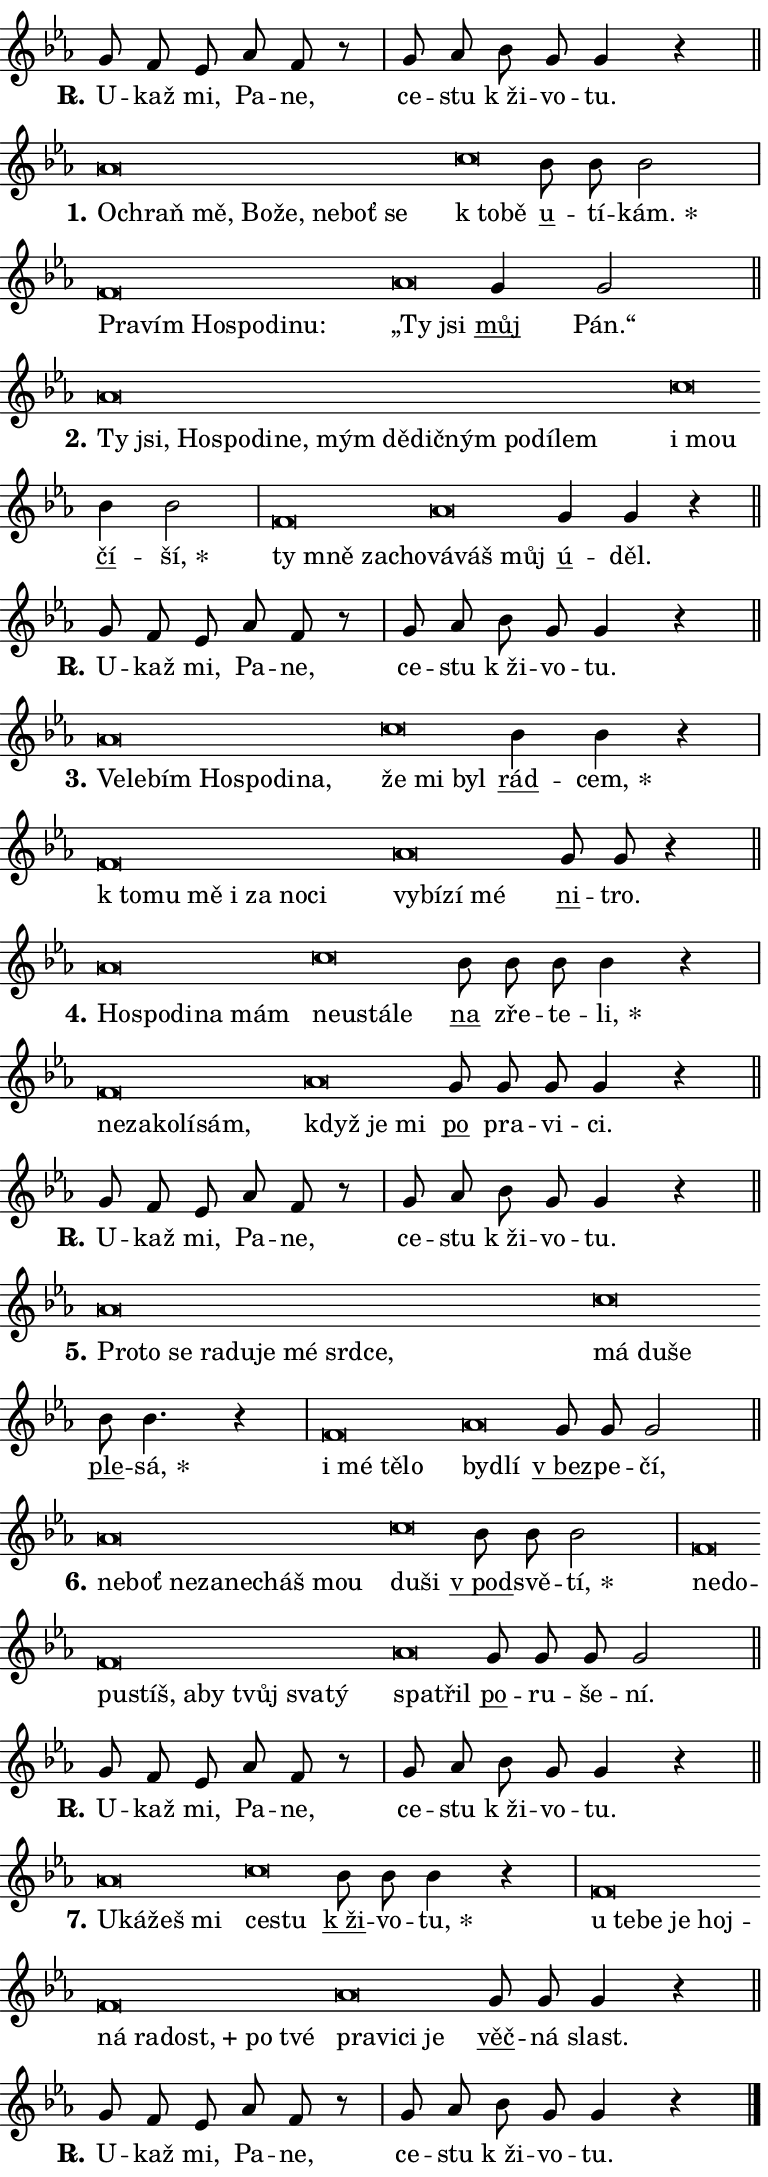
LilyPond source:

\version "2.24.0"
\header { tagline = "" }
\paper {
  indent = 0\cm
  top-margin = 0\cm
  right-margin = 0.13\cm % to fit lyric hyphens
  bottom-margin = 0\cm
  left-margin = 0\cm
  paper-width = 13\cm
  page-breaking = #ly:one-page-breaking
  system-system-spacing.basic-distance = #11
  score-system-spacing.basic-distance = #11
  ragged-last = ##f
}


%% Author: Thomas Morley
%% https://lists.gnu.org/archive/html/lilypond-user/2020-05/msg00002.html
#(define (line-position grob)
"Returns position of @var[grob} in current system:
   @code{'start}, if at first time-step
   @code{'end}, if at last time-step
   @code{'middle} otherwise
"
  (let* ((col (ly:item-get-column grob))
         (ln (ly:grob-object col 'left-neighbor))
         (rn (ly:grob-object col 'right-neighbor))
         (col-to-check-left (if (ly:grob? ln) ln col))
         (col-to-check-right (if (ly:grob? rn) rn col))
         (break-dir-left
           (and
             (ly:grob-property col-to-check-left 'non-musical #f)
             (ly:item-break-dir col-to-check-left)))
         (break-dir-right
           (and
             (ly:grob-property col-to-check-right 'non-musical #f)
             (ly:item-break-dir col-to-check-right))))
        (cond ((eqv? 1 break-dir-left) 'start)
              ((eqv? -1 break-dir-right) 'end)
              (else 'middle))))

#(define (tranparent-at-line-position vctor)
  (lambda (grob)
  "Relying on @code{line-position} select the relevant enry from @var{vctor}.
Used to determine transparency,"
    (case (line-position grob)
      ((end) (not (vector-ref vctor 0)))
      ((middle) (not (vector-ref vctor 1)))
      ((start) (not (vector-ref vctor 2))))))

noteHeadBreakVisibility =
#(define-music-function (break-visibility)(vector?)
"Makes @code{NoteHead}s transparent relying on @var{break-visibility}"
#{
  \override NoteHead.transparent =
    #(tranparent-at-line-position break-visibility)
#})

#(define delete-ledgers-for-transparent-note-heads
  (lambda (grob)
    "Reads whether a @code{NoteHead} is transparent.
If so this @code{NoteHead} is removed from @code{'note-heads} from
@var{grob}, which is supposed to be @code{LedgerLineSpanner}.
As a result ledgers are not printed for this @code{NoteHead}"
    (let* ((nhds-array (ly:grob-object grob 'note-heads))
           (nhds-list
             (if (ly:grob-array? nhds-array)
                 (ly:grob-array->list nhds-array)
                 '()))
           ;; Relies on the transparent-property being done before
           ;; Staff.LedgerLineSpanner.after-line-breaking is executed.
           ;; This is fragile ...
           (to-keep
             (remove
               (lambda (nhd)
                 (ly:grob-property nhd 'transparent #f))
               nhds-list)))
      ;; TODO find a better method to iterate over grob-arrays, similiar
      ;; to filter/remove etc for lists
      ;; For now rebuilt from scratch
      (set! (ly:grob-object grob 'note-heads)  '())
      (for-each
        (lambda (nhd)
          (ly:pointer-group-interface::add-grob grob 'note-heads nhd))
        to-keep))))

squashNotes = {
  \override NoteHead.X-extent = #'(-0.2 . 0.2)
  \override NoteHead.Y-extent = #'(-0.75 . 0)
  \override NoteHead.stencil =
    #(lambda (grob)
       (let ((pos (ly:grob-property grob 'staff-position)))
         (begin
           (if (< pos -7) (display "ERROR: Lower brevis then expected\n") (display ""))
           (if (<= pos -6) ly:text-interface::print ly:note-head::print))))
}
unSquashNotes = {
  \revert NoteHead.X-extent
  \revert NoteHead.Y-extent
  \revert NoteHead.stencil
}

hideNotes = \noteHeadBreakVisibility #begin-of-line-visible
unHideNotes = \noteHeadBreakVisibility #all-visible

% work-around for resetting accidentals
% https://lilypond.org/doc/v2.23/Documentation/notation/displaying-rhythms#unmetered-music
cadenzaMeasure = {
  \cadenzaOff
  \partial 1024 s1024
  \cadenzaOn
}

#(define-markup-command (accent layout props text) (markup?)
  "Underline accented syllable"
  (interpret-markup layout props
    #{\markup \override #'(offset . 4.3) \underline { #text }#}))

responsum = \markup \concat {
  "R" \hspace #-1.05 \path #0.1 #'((moveto 0 0.07) (lineto 0.9 0.8)) \hspace #0.05 "."
}

spaceSize = #0.6828661417322834 % exact space size for TeX Gyre Schola

\layout {
  \context {
    \Staff
    \remove "Time_signature_engraver"
    \override LedgerLineSpanner.after-line-breaking = #delete-ledgers-for-transparent-note-heads
  }
  \context {
    \Lyrics {
      \override LyricSpace.minimum-distance = \spaceSize
      \override LyricText.font-name = #"TeX Gyre Schola"
      \override LyricText.font-size = 1
      \override StanzaNumber.font-name = #"TeX Gyre Schola Bold"
      \override StanzaNumber.font-size = 1
    }
  }
  \context {
    \Score 
    \override NoteHead.text =
      #(lambda (grob) 
        (let ((pos (ly:grob-property grob 'staff-position)))
          #{\markup {
            \combine
              \halign #-0.55 \raise #(if (= pos -6) 0 0.5) \override #'(thickness . 2) \draw-line #'(3.2 . 0)
              \musicglyph "noteheads.sM1"
          }#}))
  }
}

% magnetic-lyrics.ily
%
%   written by
%     Jean Abou Samra <jean@abou-samra.fr>
%     Werner Lemberg <wl@gnu.org>
%
%   adapted by
%     Jiri Hon <jiri.hon@gmail.com>
%
% Version 2022-Apr-15

% https://www.mail-archive.com/lilypond-user@gnu.org/msg149350.html

#(define (Left_hyphen_pointer_engraver context)
   "Collect syllable-hyphen-syllable occurrences in lyrics and store
them in properties.  This engraver only looks to the left.  For
example, if the lyrics input is @code{foo -- bar}, it does the
following.

@itemize @bullet
@item
Set the @code{text} property of the @code{LyricHyphen} grob between
@q{foo} and @q{bar} to @code{foo}.

@item
Set the @code{left-hyphen} property of the @code{LyricText} grob with
text @q{foo} to the @code{LyricHyphen} grob between @q{foo} and
@q{bar}.
@end itemize

Use this auxiliary engraver in combination with the
@code{lyric-@/text::@/apply-@/magnetic-@/offset!} hook."
   (let ((hyphen #f)
         (text #f))
     (make-engraver
      (acknowledgers
       ((lyric-syllable-interface engraver grob source-engraver)
        (set! text grob)))
      (end-acknowledgers
       ((lyric-hyphen-interface engraver grob source-engraver)
        ;(when (not (grob::has-interface grob 'lyric-space-interface))
          (set! hyphen grob)));)
      ((stop-translation-timestep engraver)
       (when (and text hyphen)
         (ly:grob-set-object! text 'left-hyphen hyphen))
       (set! text #f)
       (set! hyphen #f)))))

#(define (lyric-text::apply-magnetic-offset! grob)
   "If the space between two syllables is less than the value in
property @code{LyricText@/.details@/.squash-threshold}, move the right
syllable to the left so that it gets concatenated with the left
syllable.

Use this function as a hook for
@code{LyricText@/.after-@/line-@/breaking} if the
@code{Left_@/hyphen_@/pointer_@/engraver} is active."
   (let ((hyphen (ly:grob-object grob 'left-hyphen #f)))
     (when hyphen
       (let ((left-text (ly:spanner-bound hyphen LEFT)))
         (when (grob::has-interface left-text 'lyric-syllable-interface)
           (let* ((common (ly:grob-common-refpoint grob left-text X))
                  (this-x-ext (ly:grob-extent grob common X))
                  (left-x-ext
                   (begin
                     ;; Trigger magnetism for left-text.
                     (ly:grob-property left-text 'after-line-breaking)
                     (ly:grob-extent left-text common X)))
                  ;; `delta` is the gap width between two syllables.
                  (delta (- (interval-start this-x-ext)
                            (interval-end left-x-ext)))
                  (details (ly:grob-property grob 'details))
                  (threshold (assoc-get 'squash-threshold details 0.2)))
             (when (< delta threshold)
               (let* (;; We have to manipulate the input text so that
                      ;; ligatures crossing syllable boundaries are not
                      ;; disabled.  For languages based on the Latin
                      ;; script this is essentially a beautification.
                      ;; However, for non-Western scripts it can be a
                      ;; necessity.
                      (lt (ly:grob-property left-text 'text))
                      (rt (ly:grob-property grob 'text))
                      (is-space (grob::has-interface hyphen 'lyric-space-interface))
                      (space (if is-space " " ""))
                      (extra-delta (if is-space spaceSize 0))
                      ;; Append new syllable.
                      (ltrt-space (if (and (string? lt) (string? rt))
                                (string-append lt space rt)
                                (make-concat-markup (list lt space rt))))
                      ;; Right-align `ltrt` to the right side.
                      (ltrt-space-markup (grob-interpret-markup
                               grob
                               (make-translate-markup
                                (cons (interval-length this-x-ext) 0)
                                (make-right-align-markup ltrt-space)))))
                 (begin
                   ;; Don't print `left-text`.
                   (ly:grob-set-property! left-text 'stencil #f)
                   ;; Set text and stencil (which holds all collected
                   ;; syllables so far) and shift it to the left.
                   (ly:grob-set-property! grob 'text ltrt-space)
                   (ly:grob-set-property! grob 'stencil ltrt-space-markup)
                   (ly:grob-translate-axis! grob (- (- delta extra-delta)) X))))))))))


#(define (lyric-hyphen::displace-bounds-first grob)
   ;; Make very sure this callback isn't triggered too early.
   (let ((left (ly:spanner-bound grob LEFT))
         (right (ly:spanner-bound grob RIGHT)))
     (ly:grob-property left 'after-line-breaking)
     (ly:grob-property right 'after-line-breaking)
     (ly:lyric-hyphen::print grob)))

squashThreshold = #0.4

\layout {
  \context {
    \Lyrics
    \consists #Left_hyphen_pointer_engraver
    \override LyricText.after-line-breaking =
      #lyric-text::apply-magnetic-offset!
    \override LyricHyphen.stencil = #lyric-hyphen::displace-bounds-first
    \override LyricText.details.squash-threshold = \squashThreshold
    \override LyricHyphen.minimum-distance = 0
    \override LyricHyphen.minimum-length = \squashThreshold
  }
}

squashText = \override LyricText.details.squash-threshold = 9999
unSquashText = \override LyricText.details.squash-threshold = \squashThreshold

leftText = \override LyricText.self-alignment-X = #LEFT
unLeftText = \revert LyricText.self-alignment-X

starOffset = #(lambda (grob) 
                (let ((x_offset (ly:self-alignment-interface::aligned-on-x-parent grob)))
                  (if (= x_offset 0) 0 (+ x_offset 1.2))))

star = #(define-music-function (syllable)(string?)
"Append star separator at the end of a syllable"
#{
  \once \override LyricText.X-offset = #starOffset
  \lyricmode { \markup {
    #syllable
    \override #'((font-name . "TeX Gyre Schola Bold")) \hspace #0.2 \lower #0.65 \larger "*"
  } }
#})

starAccent = #(define-music-function (syllable)(string?)
"Append star separator at the end of a syllable and make accent"
#{
  \once \override LyricText.X-offset = #starOffset
  \lyricmode { \markup {
    \accent #syllable
    \override #'((font-name . "TeX Gyre Schola Bold")) \hspace #0.2 \lower #0.65 \larger "*"
  } }
#})

breath = #(define-music-function (syllable)(string?)
"Append breathing indicator at the end of a syllable"
#{
  \lyricmode { \markup { #syllable "+" } }
#})

optionalBreath = #(define-music-function (syllable)(string?)
"Append optional breathing indicator at the end of a syllable"
#{
  \lyricmode { \markup { #syllable "(+)" } }
#})


\score {
    <<
        \new Voice = "melody" { \cadenzaOn \key es \major \relative { g'8 f es as f r \cadenzaMeasure \bar "|" g as bes g g4 r \cadenzaMeasure \bar "||" \break } }
        \new Lyrics \lyricsto "melody" { \lyricmode { \set stanza = \responsum
U -- kaž mi, Pa -- ne, ce -- stu "k ži" -- vo -- tu. } }
    >>
    \layout {}
}

\score {
    <<
        \new Voice = "melody" { \cadenzaOn \key es \major \relative { \squashNotes as'\breve*1/16 \hideNotes \breve*1/16 \bar "" \breve*1/16 \bar "" \breve*1/16 \bar "" \breve*1/16 \bar "" \breve*1/16 \bar "" \breve*1/16 \breve*1/16 \bar "" \unHideNotes \unSquashNotes \squashNotes c\breve*1/16 \hideNotes \breve*1/16 \bar "" \unHideNotes \unSquashNotes \bar "" bes8 bes bes2 \cadenzaMeasure \bar "|" \squashNotes f\breve*1/16 \hideNotes \breve*1/16 \bar "" \breve*1/16 \bar "" \breve*1/16 \bar "" \breve*1/16 \breve*1/16 \bar "" \unHideNotes \unSquashNotes \squashNotes as\breve*1/16 \hideNotes \breve*1/16 \bar "" \unHideNotes \unSquashNotes \bar "" g4 g2 \cadenzaMeasure \bar "||" \break } }
        \new Lyrics \lyricsto "melody" { \lyricmode { \set stanza = "1."
\leftText O -- \squashText chraň mě, Bo -- že, ne -- boť se \unSquashText "k to" -- \squashText bě \unLeftText \unSquashText \markup \accent u -- tí -- \star kám. \leftText Pra -- \squashText vím Ho -- spo -- di -- nu: \unSquashText „Ty \squashText jsi \unLeftText \unSquashText \markup \accent můj Pán.“ } }
    >>
    \layout {}
}

\score {
    <<
        \new Voice = "melody" { \cadenzaOn \key es \major \relative { \squashNotes as'\breve*1/16 \hideNotes \breve*1/16 \bar "" \breve*1/16 \bar "" \breve*1/16 \bar "" \breve*1/16 \bar "" \breve*1/16 \bar "" \breve*1/16 \bar "" \breve*1/16 \bar "" \breve*1/16 \bar "" \breve*1/16 \bar "" \breve*1/16 \bar "" \breve*1/16 \breve*1/16 \bar "" \unHideNotes \unSquashNotes \squashNotes c\breve*1/16 \hideNotes \breve*1/16 \bar "" \unHideNotes \unSquashNotes \bar "" bes4 bes2 \cadenzaMeasure \bar "|" \squashNotes f\breve*1/16 \hideNotes \breve*1/16 \bar "" \breve*1/16 \breve*1/16 \bar "" \unHideNotes \unSquashNotes \squashNotes as\breve*1/16 \hideNotes \breve*1/16 \breve*1/16 \bar "" \unHideNotes \unSquashNotes \bar "" g4 g4 r \cadenzaMeasure \bar "||" \break } }
        \new Lyrics \lyricsto "melody" { \lyricmode { \set stanza = "2."
\leftText Ty \squashText jsi, Ho -- spo -- di -- ne, mým dě -- dič -- ným po -- dí -- lem \unSquashText i \squashText mou \unLeftText \unSquashText \markup \accent čí -- \star ší, \leftText ty \squashText mně za -- cho -- \unSquashText vá -- \squashText váš můj \unLeftText \unSquashText \markup \accent ú -- děl. } }
    >>
    \layout {}
}

\score {
    <<
        \new Voice = "melody" { \cadenzaOn \key es \major \relative { g'8 f es as f r \cadenzaMeasure \bar "|" g as bes g g4 r \cadenzaMeasure \bar "||" \break } }
        \new Lyrics \lyricsto "melody" { \lyricmode { \set stanza = \responsum
U -- kaž mi, Pa -- ne, ce -- stu "k ži" -- vo -- tu. } }
    >>
    \layout {}
}

\score {
    <<
        \new Voice = "melody" { \cadenzaOn \key es \major \relative { \squashNotes as'\breve*1/16 \hideNotes \breve*1/16 \bar "" \breve*1/16 \bar "" \breve*1/16 \bar "" \breve*1/16 \bar "" \breve*1/16 \breve*1/16 \bar "" \unHideNotes \unSquashNotes \squashNotes c\breve*1/16 \hideNotes \breve*1/16 \breve*1/16 \bar "" \unHideNotes \unSquashNotes \bar "" bes4 bes4 r \cadenzaMeasure \bar "|" \squashNotes f\breve*1/16 \hideNotes \breve*1/16 \bar "" \breve*1/16 \bar "" \breve*1/16 \bar "" \breve*1/16 \bar "" \breve*1/16 \breve*1/16 \bar "" \unHideNotes \unSquashNotes \squashNotes as\breve*1/16 \hideNotes \breve*1/16 \bar "" \breve*1/16 \breve*1/16 \bar "" \unHideNotes \unSquashNotes \bar "" g8 g r4 \cadenzaMeasure \bar "||" \break } }
        \new Lyrics \lyricsto "melody" { \lyricmode { \set stanza = "3."
\leftText Ve -- \squashText le -- bím Ho -- spo -- di -- na, \unSquashText že \squashText mi byl \unLeftText \unSquashText \markup \accent rád -- \star cem, \leftText "k to" -- \squashText mu mě i za no -- ci \unSquashText vy -- \squashText bí -- zí mé \unLeftText \unSquashText \markup \accent ni -- tro. } }
    >>
    \layout {}
}

\score {
    <<
        \new Voice = "melody" { \cadenzaOn \key es \major \relative { \squashNotes as'\breve*1/16 \hideNotes \breve*1/16 \bar "" \breve*1/16 \bar "" \breve*1/16 \breve*1/16 \bar "" \unHideNotes \unSquashNotes \squashNotes c\breve*1/16 \hideNotes \breve*1/16 \bar "" \breve*1/16 \breve*1/16 \bar "" \unHideNotes \unSquashNotes \bar "" bes8 bes bes bes4 r \cadenzaMeasure \bar "|" \squashNotes f\breve*1/16 \hideNotes \breve*1/16 \bar "" \breve*1/16 \bar "" \breve*1/16 \breve*1/16 \bar "" \unHideNotes \unSquashNotes \squashNotes as\breve*1/16 \hideNotes \breve*1/16 \breve*1/16 \bar "" \unHideNotes \unSquashNotes \bar "" g8 g g g4 r \cadenzaMeasure \bar "||" \break } }
        \new Lyrics \lyricsto "melody" { \lyricmode { \set stanza = "4."
\leftText Ho -- \squashText spo -- di -- na mám \unSquashText ne -- \squashText u -- stá -- le \unLeftText \unSquashText \markup \accent na zře -- te -- \star li, \leftText ne -- \squashText za -- ko -- lí -- sám, \unSquashText když \squashText je mi \unLeftText \unSquashText \markup \accent po pra -- vi -- ci. } }
    >>
    \layout {}
}

\score {
    <<
        \new Voice = "melody" { \cadenzaOn \key es \major \relative { g'8 f es as f r \cadenzaMeasure \bar "|" g as bes g g4 r \cadenzaMeasure \bar "||" \break } }
        \new Lyrics \lyricsto "melody" { \lyricmode { \set stanza = \responsum
U -- kaž mi, Pa -- ne, ce -- stu "k ži" -- vo -- tu. } }
    >>
    \layout {}
}

\score {
    <<
        \new Voice = "melody" { \cadenzaOn \key es \major \relative { \squashNotes as'\breve*1/16 \hideNotes \breve*1/16 \bar "" \breve*1/16 \bar "" \breve*1/16 \bar "" \breve*1/16 \bar "" \breve*1/16 \bar "" \breve*1/16 \bar "" \breve*1/16 \breve*1/16 \bar "" \unHideNotes \unSquashNotes \squashNotes c\breve*1/16 \hideNotes \breve*1/16 \breve*1/16 \bar "" \unHideNotes \unSquashNotes \bar "" bes8 bes4. r4 \cadenzaMeasure \bar "|" \squashNotes f\breve*1/16 \hideNotes \breve*1/16 \bar "" \breve*1/16 \breve*1/16 \bar "" \unHideNotes \unSquashNotes \squashNotes as\breve*1/16 \hideNotes \breve*1/16 \bar "" \unHideNotes \unSquashNotes \bar "" g8 g g2 \cadenzaMeasure \bar "||" \break } }
        \new Lyrics \lyricsto "melody" { \lyricmode { \set stanza = "5."
\leftText Pro -- \squashText to se ra -- du -- je mé srd -- ce, \unSquashText má \squashText du -- še \unLeftText \unSquashText \markup \accent ple -- \star sá, \leftText i \squashText mé tě -- lo \unSquashText by -- \squashText dlí \unLeftText \unSquashText \markup \accent "v bez" -- pe -- čí, } }
    >>
    \layout {}
}

\score {
    <<
        \new Voice = "melody" { \cadenzaOn \key es \major \relative { \squashNotes as'\breve*1/16 \hideNotes \breve*1/16 \bar "" \breve*1/16 \bar "" \breve*1/16 \bar "" \breve*1/16 \bar "" \breve*1/16 \breve*1/16 \bar "" \unHideNotes \unSquashNotes \squashNotes c\breve*1/16 \hideNotes \breve*1/16 \bar "" \unHideNotes \unSquashNotes \bar "" bes8 bes bes2 \cadenzaMeasure \bar "|" \squashNotes f\breve*1/16 \hideNotes \breve*1/16 \bar "" \breve*1/16 \bar "" \breve*1/16 \bar "" \breve*1/16 \bar "" \breve*1/16 \bar "" \breve*1/16 \bar "" \breve*1/16 \breve*1/16 \bar "" \unHideNotes \unSquashNotes \squashNotes as\breve*1/16 \hideNotes \breve*1/16 \bar "" \unHideNotes \unSquashNotes \bar "" g8 g g g2 \cadenzaMeasure \bar "||" \break } }
        \new Lyrics \lyricsto "melody" { \lyricmode { \set stanza = "6."
\leftText ne -- \squashText boť ne -- za -- ne -- cháš mou \unSquashText du -- \squashText ši \unLeftText \unSquashText \markup \accent "v pod" -- svě -- \star tí, \leftText ne -- \squashText do -- pu -- stíš, a -- by tvůj sva -- tý \unSquashText spa -- \squashText třil \unLeftText \unSquashText \markup \accent po -- ru -- še -- ní. } }
    >>
    \layout {}
}

\score {
    <<
        \new Voice = "melody" { \cadenzaOn \key es \major \relative { g'8 f es as f r \cadenzaMeasure \bar "|" g as bes g g4 r \cadenzaMeasure \bar "||" \break } }
        \new Lyrics \lyricsto "melody" { \lyricmode { \set stanza = \responsum
U -- kaž mi, Pa -- ne, ce -- stu "k ži" -- vo -- tu. } }
    >>
    \layout {}
}

\score {
    <<
        \new Voice = "melody" { \cadenzaOn \key es \major \relative { \squashNotes as'\breve*1/16 \hideNotes \breve*1/16 \bar "" \breve*1/16 \breve*1/16 \bar "" \unHideNotes \unSquashNotes \squashNotes c\breve*1/16 \hideNotes \breve*1/16 \bar "" \unHideNotes \unSquashNotes \bar "" bes8 bes bes4 r \cadenzaMeasure \bar "|" \squashNotes f\breve*1/16 \hideNotes \breve*1/16 \bar "" \breve*1/16 \bar "" \breve*1/16 \bar "" \breve*1/16 \bar "" \breve*1/16 \bar "" \breve*1/16 \bar "" \breve*1/16 \bar "" \breve*1/16 \breve*1/16 \bar "" \unHideNotes \unSquashNotes \squashNotes as\breve*1/16 \hideNotes \breve*1/16 \bar "" \breve*1/16 \breve*1/16 \bar "" \unHideNotes \unSquashNotes \bar "" g8 g g4 r \cadenzaMeasure \bar "||" \break } }
        \new Lyrics \lyricsto "melody" { \lyricmode { \set stanza = "7."
\leftText U -- \squashText ká -- žeš mi \unSquashText ce -- \squashText stu \unLeftText \unSquashText \markup \accent "k ži" -- vo -- \star tu, \leftText u \squashText te -- be je hoj -- ná ra -- \breath "dost," po tvé \unSquashText pra -- \squashText vi -- ci je \unLeftText \unSquashText \markup \accent věč -- ná slast. } }
    >>
    \layout {}
}

\score {
    <<
        \new Voice = "melody" { \cadenzaOn \key es \major \relative { g'8 f es as f r \cadenzaMeasure \bar "|" g as bes g g4 r \cadenzaMeasure \bar "||" \break } \bar "|." }
        \new Lyrics \lyricsto "melody" { \lyricmode { \set stanza = \responsum
U -- kaž mi, Pa -- ne, ce -- stu "k ži" -- vo -- tu. } }
    >>
    \layout {}
}
